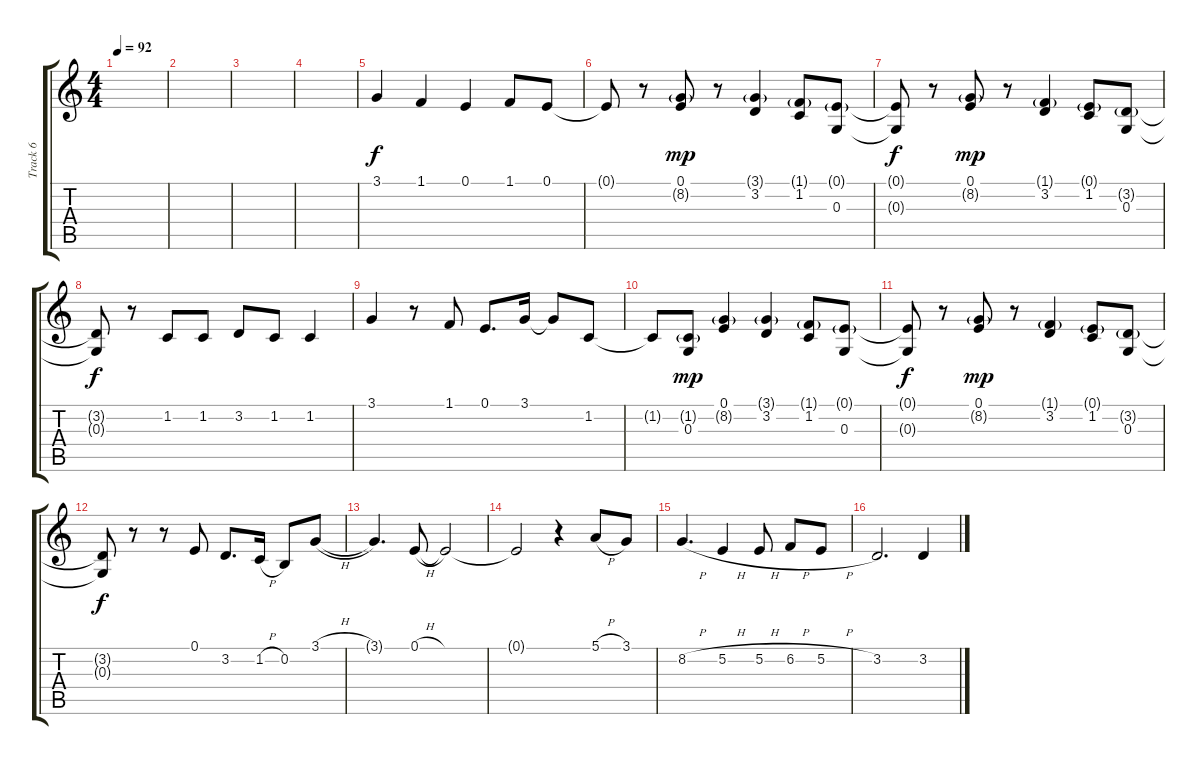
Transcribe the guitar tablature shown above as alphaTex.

\track ("Track 6" "Track 6") {instrument clarinet}
\staff {score tabs}
\tuning (E4 B3 G3 D3 A2 E2) {hide}
\ts (4 4)
\tempo 92
\clef g2
\ks c
|
|
|
|
3.1.4{dy f} 1.1.4 0.1.4 1.1.8 0.1.8 |
0.1{t}.8 r.8 (0.1 8.2{g}).8{dy mp} r.8 (3.1{g} 3.2).4 (1.1{g} 1.2).8 (0.1{g} 0.3).8 |
(0.1{t} 0.3{t}).8{dy f} r.8 (0.1 8.2{g}).8{dy mp} r.8 (1.1{g} 3.2).4 (0.1{g} 1.2).8 (3.2{g} 0.3).8 |
(3.2{t} 0.3{t}).8{dy f} r.8 1.2.8 1.2.8 3.2.8 1.2.8 1.2.4 |
3.1.4 r.8 1.1.8 0.1.8{d} 3.1.16 3.1{t}.8 1.2.8 |
1.2{t}.8 (1.2{g} 0.3).8{dy mp} (0.1 8.2{g}).4 (3.1{g} 3.2).4 (1.1{g} 1.2).8 (0.1{g} 0.3).8 |
(0.1{t} 0.3{t}).8{dy f} r.8 (0.1 8.2{g}).8{dy mp} r.8 (1.1{g} 3.2).4 (0.1{g} 1.2).8 (3.2{g} 0.3).8 |
(3.2{t} 0.3{t}).8{dy f} r.8 r.8 0.1.8 3.2.8{d} 1.2{h}.16 0.2.8 3.1{h}.8 |
3.1{t}.4{d} 0.1{h}.8 0.1{t}.2 |
0.1{t}.2 r.4 5.1{h}.8 3.1.8 |
8.2{h}.4{d} 5.2{h}.4 5.2{h}.8 6.2{h}.8 5.2{h}.8 |
3.2.2{d} 3.2.4
